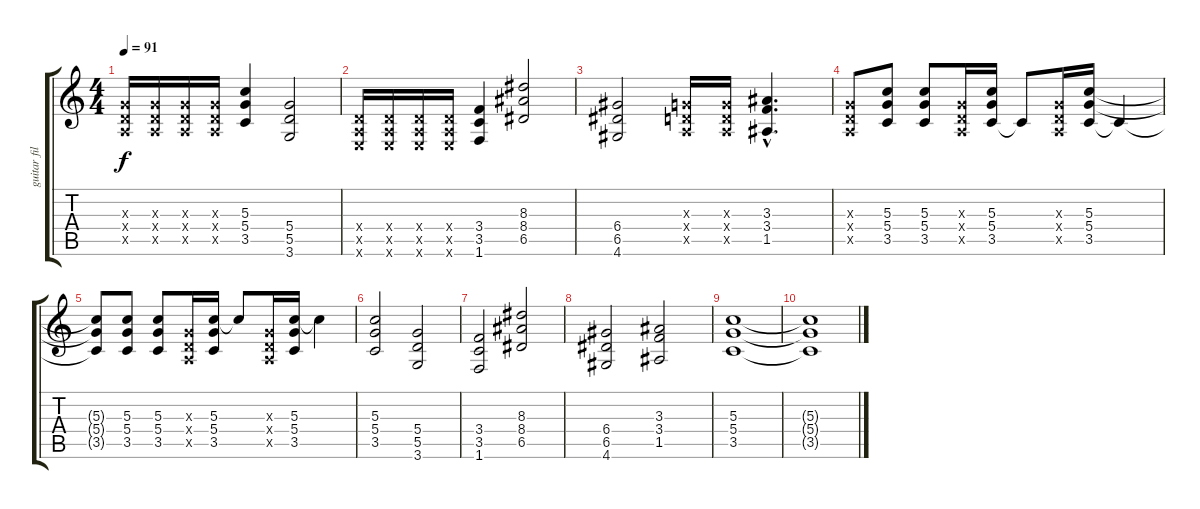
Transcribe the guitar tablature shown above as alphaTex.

\track ("guitar fills" "guitar fil") {instrument electricguitarclean}
\staff {score tabs}
\tuning (E4 B3 G3 D3 A2 E2) {hide}
\ts (4 4)
\tempo 91
\clef g2
\ks c
(0.3{x} 0.4{x} 0.5{x}).16{dy f} (0.3{x} 0.4{x} 0.5{x}).16 (0.3{x} 0.4{x} 0.5{x}).16 (0.3{x} 0.4{x} 0.5{x}).16 (5.3 5.4 3.5).4 (5.4 5.5 3.6).2 |
(0.4{x} 0.5{x} 0.6{x}).16 (0.4{x} 0.5{x} 0.6{x}).16 (0.4{x} 0.5{x} 0.6{x}).16 (0.4{x} 0.5{x} 0.6{x}).16 (3.4 3.5 1.6).4 (8.3 8.4 6.5).2 |
(6.4 6.5 4.6).2 (0.3{x} 0.4{x} 0.5{x}).16 (0.3{x} 0.4{x} 0.5{x}).16 (3.3{hac} 3.4{hac} 1.5{hac}).4{d} |
(0.3{x} 0.4{x} 0.5{x}).8 (5.3 5.4 3.5).8 (5.3 5.4 3.5).8 (0.3{x} 0.4{x} 0.5{x}).16 (5.3 5.4 3.5).16 3.5{t}.8 (0.3{x} 0.4{x} 0.5{x}).16 (5.3 5.4 3.5).16 3.5{t}.4 |
(5.3{t} 5.4{t} 3.5{t}).8 (5.3 5.4 3.5).8 (5.3 5.4 3.5).8 (0.3{x} 0.4{x} 0.5{x}).16 (5.3 5.4 3.5).16 5.3{t}.8 (0.3{x} 0.4{x} 0.5{x}).16 (5.3 5.4 3.5).16 5.3{t}.4 |
(5.3 5.4 3.5).2 (5.4 5.5 3.6).2 |
(3.4 3.5 1.6).2 (8.3 8.4 6.5).2 |
(6.4 6.5 4.6).2 (3.3 3.4 1.5).2 |
(5.3 5.4 3.5).1 |
(5.3{t} 5.4{t} 3.5{t}).1
